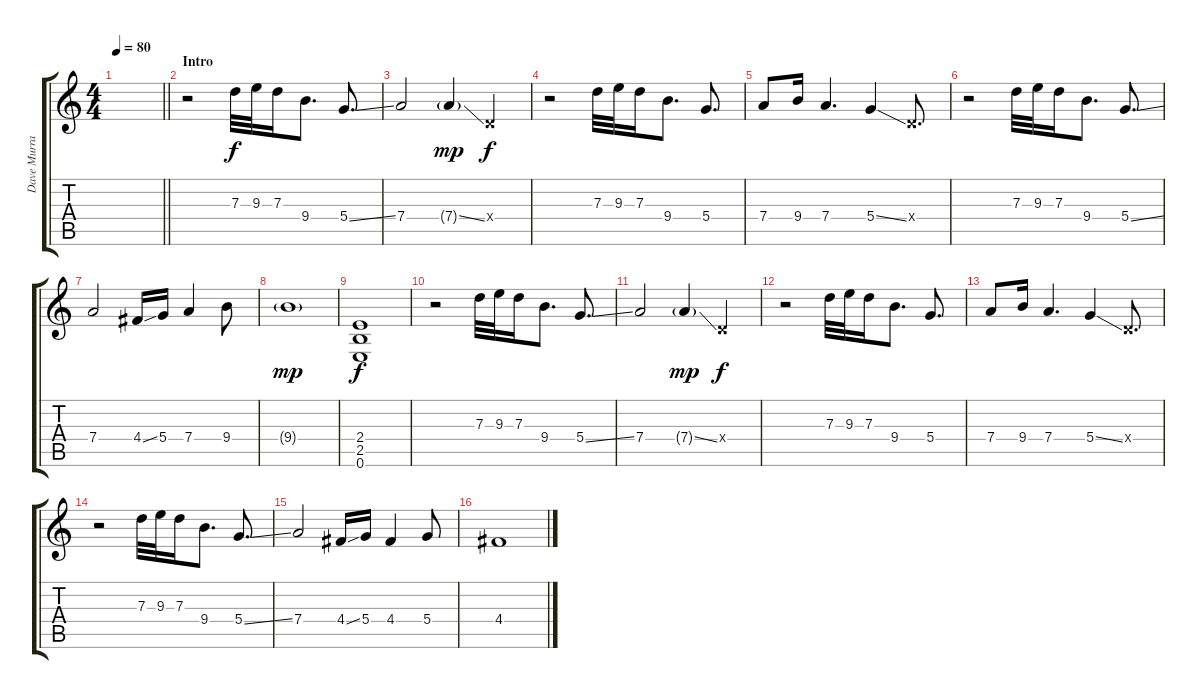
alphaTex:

\track ("Dave Murray (Dis)" "Dave Murra") {instrument distortionguitar}
\staff {score tabs}
\tuning (E4 B3 G3 D3 A2 E2) {hide}
\ts (4 4)
\tempo 80
\clef g2
\barLineRight lightlight
\ks c
|
\section ("" "Intro")
r.2 7.3.32 9.3.32 7.3.16 9.4.8{d} 5.4{ss}.8{d} |
7.4.2 7.4{ss g}.4{dy mp} 0.4{x}.4{dy f} |
r.2 7.3.32 9.3.32 7.3.16 9.4.8{d} 5.4.8{d} |
7.4.8 9.4.16 7.4.4{d} 5.4{ss}.4 0.4{x}.8{d} |
r.2 7.3.32 9.3.32 7.3.16 9.4.8{d} 5.4{ss}.8{d} |
7.4.2 4.4{ss}.16 5.4.16 7.4.4 9.4.8 |
9.4{g}.1{dy mp} |
(2.4 2.5 0.6).1{dy f} |
r.2 7.3.32 9.3.32 7.3.16 9.4.8{d} 5.4{ss}.8{d} |
7.4.2 7.4{ss g}.4{dy mp} 0.4{x}.4{dy f} |
r.2 7.3.32 9.3.32 7.3.16 9.4.8{d} 5.4.8{d} |
7.4.8 9.4.16 7.4.4{d} 5.4{ss}.4 0.4{x}.8{d} |
r.2 7.3.32 9.3.32 7.3.16 9.4.8{d} 5.4{ss}.8{d} |
7.4.2 4.4{ss}.16 5.4.16 4.4.4 5.4.8 |
4.4.1
